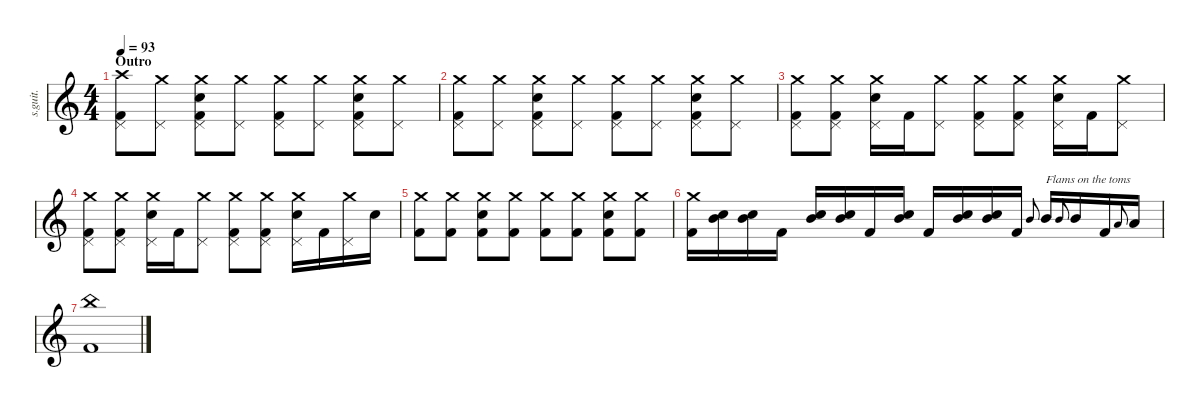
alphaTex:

\defaultSystemsLayout 4
\hideDynamics
\bracketExtendMode nobrackets
\track ("Dominic Howard - Drums" "s.guit.") {instrument percussion}
\staff {score}
\articulation defaults
\ts (4 4)
\section ("" "Outro")
\tempo 93
\clef g2
\ks c
("Crash high (hit)" "Kick (hit) 2" "Pedal Hi-Hat (hit)").8{dy f} ("Crash medium (hit)" "Pedal Hi-Hat (hit)").8 ("Crash medium (hit)" "Snare (hit) 2" "Kick (hit) 2" "Pedal Hi-Hat (hit)").8 ("Crash medium (hit)" "Pedal Hi-Hat (hit)").8 ("Crash medium (hit)" "Kick (hit) 2" "Pedal Hi-Hat (hit)").8 ("Crash medium (hit)" "Pedal Hi-Hat (hit)").8 ("Crash medium (hit)" "Snare (hit) 2" "Kick (hit) 2" "Pedal Hi-Hat (hit)").8 ("Crash medium (hit)" "Pedal Hi-Hat (hit)").8 |
("Crash medium (hit)" "Kick (hit) 2" "Pedal Hi-Hat (hit)").8 ("Crash medium (hit)" "Pedal Hi-Hat (hit)").8 ("Crash medium (hit)" "Snare (hit) 2" "Kick (hit) 2" "Pedal Hi-Hat (hit)").8 ("Crash medium (hit)" "Pedal Hi-Hat (hit)").8 ("Crash medium (hit)" "Kick (hit) 2" "Pedal Hi-Hat (hit)").8 ("Crash medium (hit)" "Pedal Hi-Hat (hit)").8 ("Crash medium (hit)" "Snare (hit) 2" "Kick (hit) 2" "Pedal Hi-Hat (hit)").8 ("Crash medium (hit)" "Pedal Hi-Hat (hit)").8 |
("Crash medium (hit)" "Kick (hit) 2" "Pedal Hi-Hat (hit)").8 ("Crash medium (hit)" "Kick (hit) 2" "Pedal Hi-Hat (hit)").8 ("Crash medium (hit)" "Snare (hit) 2" "Pedal Hi-Hat (hit)").16 "Kick (hit) 2".16 ("Crash medium (hit)" "Pedal Hi-Hat (hit)").8 ("Crash medium (hit)" "Kick (hit) 2" "Pedal Hi-Hat (hit)").8 ("Crash medium (hit)" "Kick (hit) 2" "Pedal Hi-Hat (hit)").8 ("Crash medium (hit)" "Snare (hit) 2" "Pedal Hi-Hat (hit)").16 "Kick (hit) 2".16 ("Crash medium (hit)" "Pedal Hi-Hat (hit)").8 |
("Crash medium (hit)" "Kick (hit) 2" "Pedal Hi-Hat (hit)").8 ("Crash medium (hit)" "Kick (hit) 2" "Pedal Hi-Hat (hit)").8 ("Crash medium (hit)" "Snare (hit) 2" "Pedal Hi-Hat (hit)").16 "Kick (hit) 2".16 ("Crash medium (hit)" "Pedal Hi-Hat (hit)").8 ("Crash medium (hit)" "Kick (hit) 2" "Pedal Hi-Hat (hit)").8 ("Crash medium (hit)" "Kick (hit) 2" "Pedal Hi-Hat (hit)").8 ("Crash medium (hit)" "Snare (hit) 2" "Pedal Hi-Hat (hit)").16 "Kick (hit) 2".16 ("Crash medium (hit)" "Pedal Hi-Hat (hit)").16 "Snare (hit) 2".16 |
("Crash medium (hit)" "Kick (hit) 2").8 ("Crash medium (hit)" "Kick (hit) 2").8 ("Crash medium (hit)" "Snare (hit) 2" "Kick (hit) 2").8 ("Crash medium (hit)" "Kick (hit) 2").8 ("Crash medium (hit)" "Kick (hit) 2").8 ("Crash medium (hit)" "Kick (hit) 2").8 ("Crash medium (hit)" "Snare (hit) 2" "Kick (hit) 2").8 ("Crash medium (hit)" "Kick (hit) 2").8 |
("Crash medium (hit)" "Kick (hit) 2").16 ("Snare (hit) 2" "Mid Tom (hit)").16 ("Snare (hit) 2" "Mid Tom (hit)").16 "Kick (hit) 2".16 ("Snare (hit) 2" "Mid Tom (hit)").16 ("Snare (hit) 2" "Mid Tom (hit)").16 "Kick (hit) 2".16 ("Snare (hit) 2" "Mid Tom (hit)").16 "Kick (hit) 2".16 ("Snare (hit) 2" "Mid Tom (hit)").16 ("Snare (hit) 2" "Mid Tom (hit)").16 "Kick (hit) 2".16 "Mid Tom (hit)".8{gr onbeat} "Mid Tom (hit)".16{txt "Flams on the toms"} "Mid Tom (hit)".8{gr onbeat} "Mid Tom (hit)".16 "Kick (hit) 2".16 "Low Floor Tom (hit)".8{gr onbeat} "Low Floor Tom (hit)".16 |
("China (hit)" "Kick (hit) 2").1
